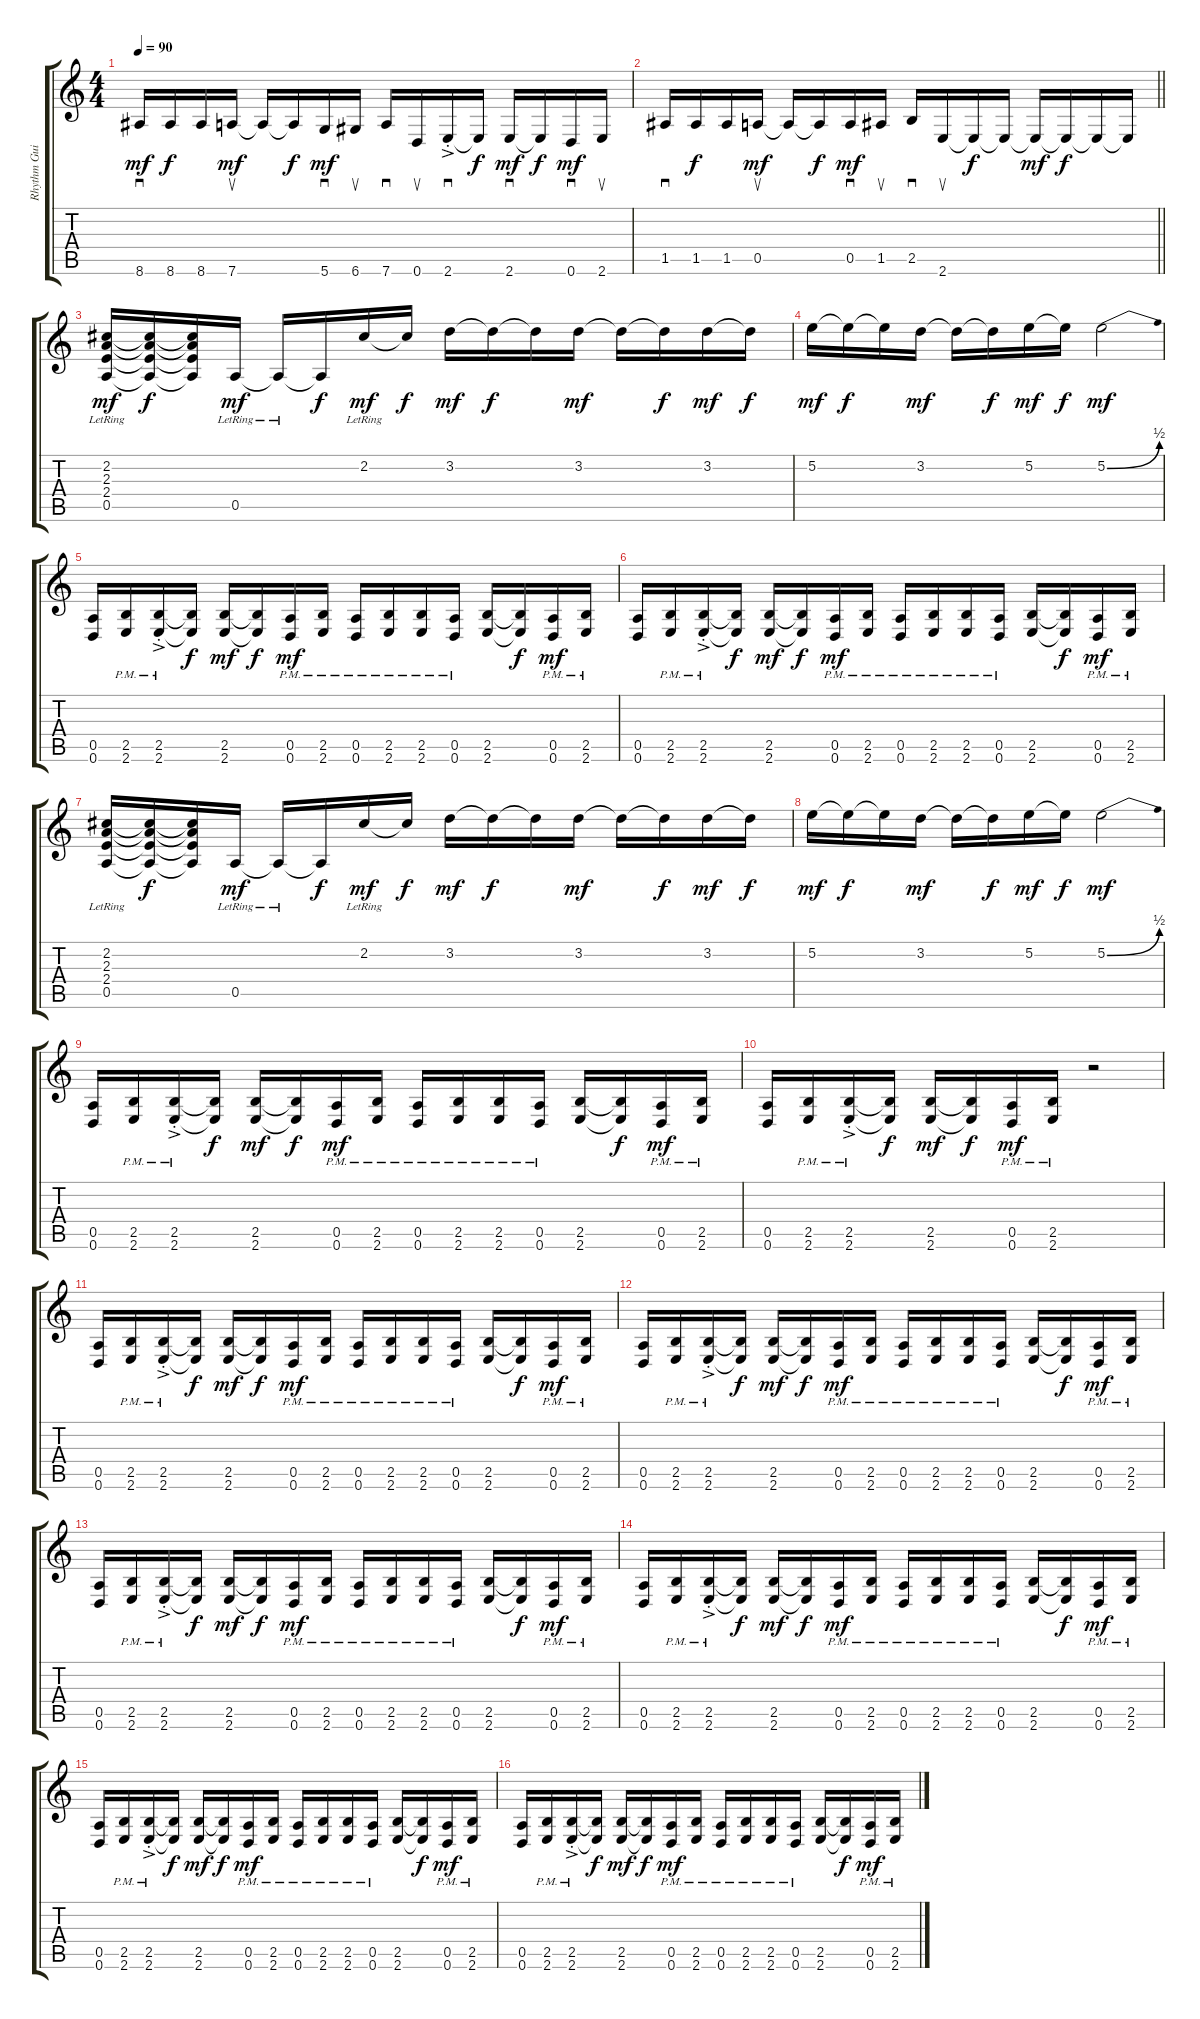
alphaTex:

\track ("Rhythm Guitar" "Rhythm Gui") {instrument distortionguitar}
\staff {score tabs}
\tuning (E4 B3 G3 D3 A2 D2) {hide}
\ts (4 4)
\tempo 90
\clef g2
\ks c
8.6.16{sd dy mf} 8.6.16{dy f} 8.6.16 7.6.16{su dy mf} 7.6{t}.16 7.6{t}.16{dy f} 5.6.16{sd dy mf} 6.6.16{su} 7.6.16{sd} 0.6.16{su} 2.6{ac st}.16{sd} 2.6{t}.16{dy f} 2.6.16{sd dy mf} 2.6{t}.16{dy f} 0.6.16{sd dy mf} 2.6.16{su} |
\barLineRight lightlight
1.5.16{sd} 1.5.16{dy f} 1.5.16 0.5.16{su dy mf} 0.5{t}.16 0.5{t}.16{dy f} 0.5.16{sd dy mf} 1.5.16{su} 2.5.16{sd} 2.6.16{su} 2.6{t}.16{dy f} 2.6{t}.16 2.6{t}.16{dy mf} 2.6{t}.16{dy f} 2.6{t}.16 2.6{t}.16 |
(2.2{lr} 2.3{lr} 2.4{lr} 0.5{lr}).16{dy mf} (2.2{t} 2.3{t} 2.4{t} 0.5{t}).16{dy f} (2.2{t} 2.3{t} 2.4{t} 0.5{t}).16 0.5{lr}.16{dy mf} 0.5{lr t}.16 0.5{t}.16{dy f} 2.2{lr}.16{dy mf} 2.2{t}.16{dy f} 3.2.16{dy mf} 3.2{t}.16{dy f} 3.2{t}.16 3.2.16{dy mf} 3.2{t}.16 3.2{t}.16{dy f} 3.2.16{dy mf} 3.2{t}.16{dy f} |
5.2.16{dy mf} 5.2{t}.16{dy f} 5.2{t}.16 3.2.16{dy mf} 3.2{t}.16 3.2{t}.16{dy f} 5.2.16{dy mf} 5.2{t}.16{dy f} 5.2{be (bend 0 0 60 2)}.2{dy mf} |
(0.5 0.6).16 (2.5 2.6{pm}).16 (2.5 2.6{ac pm st}).16 (2.5{t} 2.6{t}).16{dy f} (2.5 2.6).16{dy mf} (2.5{t} 2.6{t}).16{dy f} (0.5 0.6{pm}).16{dy mf} (2.5 2.6{pm}).16 (0.5 0.6{pm}).16 (2.5 2.6{pm}).16 (2.5 2.6{pm}).16 (0.5 0.6{pm}).16 (2.5 2.6).16 (2.5{t} 2.6{t}).16{dy f} (0.5 0.6{pm}).16{dy mf} (2.5 2.6{pm}).16 |
(0.5 0.6).16 (2.5 2.6{pm}).16 (2.5 2.6{ac pm st}).16 (2.5{t} 2.6{t}).16{dy f} (2.5 2.6).16{dy mf} (2.5{t} 2.6{t}).16{dy f} (0.5 0.6{pm}).16{dy mf} (2.5 2.6{pm}).16 (0.5 0.6{pm}).16 (2.5 2.6{pm}).16 (2.5 2.6{pm}).16 (0.5 0.6{pm}).16 (2.5 2.6).16 (2.5{t} 2.6{t}).16{dy f} (0.5 0.6{pm}).16{dy mf} (2.5 2.6{pm}).16 |
(2.2{lr} 2.3{lr} 2.4{lr} 0.5{lr}).16 (2.2{t} 2.3{t} 2.4{t} 0.5{t}).16{dy f} (2.2{t} 2.3{t} 2.4{t} 0.5{t}).16 0.5{lr}.16{dy mf} 0.5{lr t}.16 0.5{t}.16{dy f} 2.2{lr}.16{dy mf} 2.2{t}.16{dy f} 3.2.16{dy mf} 3.2{t}.16{dy f} 3.2{t}.16 3.2.16{dy mf} 3.2{t}.16 3.2{t}.16{dy f} 3.2.16{dy mf} 3.2{t}.16{dy f} |
5.2.16{dy mf} 5.2{t}.16{dy f} 5.2{t}.16 3.2.16{dy mf} 3.2{t}.16 3.2{t}.16{dy f} 5.2.16{dy mf} 5.2{t}.16{dy f} 5.2{be (bend 0 0 60 2)}.2{dy mf} |
(0.5 0.6).16 (2.5 2.6{pm}).16 (2.5 2.6{ac pm st}).16 (2.5{t} 2.6{t}).16{dy f} (2.5 2.6).16{dy mf} (2.5{t} 2.6{t}).16{dy f} (0.5 0.6{pm}).16{dy mf} (2.5 2.6{pm}).16 (0.5 0.6{pm}).16 (2.5 2.6{pm}).16 (2.5 2.6{pm}).16 (0.5 0.6{pm}).16 (2.5 2.6).16 (2.5{t} 2.6{t}).16{dy f} (0.5 0.6{pm}).16{dy mf} (2.5 2.6{pm}).16 |
(0.5 0.6).16 (2.5 2.6{pm}).16 (2.5 2.6{ac pm st}).16 (2.5{t} 2.6{t}).16{dy f} (2.5 2.6).16{dy mf} (2.5{t} 2.6{t}).16{dy f} (0.5 0.6{pm}).16{dy mf} (2.5 2.6{pm}).16 r.2 |
(0.5 0.6).16 (2.5 2.6{pm}).16 (2.5 2.6{ac pm st}).16 (2.5{t} 2.6{t}).16{dy f} (2.5 2.6).16{dy mf} (2.5{t} 2.6{t}).16{dy f} (0.5 0.6{pm}).16{dy mf} (2.5 2.6{pm}).16 (0.5 0.6{pm}).16 (2.5 2.6{pm}).16 (2.5 2.6{pm}).16 (0.5 0.6{pm}).16 (2.5 2.6).16 (2.5{t} 2.6{t}).16{dy f} (0.5 0.6{pm}).16{dy mf} (2.5 2.6{pm}).16 |
(0.5 0.6).16 (2.5 2.6{pm}).16 (2.5 2.6{ac pm st}).16 (2.5{t} 2.6{t}).16{dy f} (2.5 2.6).16{dy mf} (2.5{t} 2.6{t}).16{dy f} (0.5 0.6{pm}).16{dy mf} (2.5 2.6{pm}).16 (0.5 0.6{pm}).16 (2.5 2.6{pm}).16 (2.5 2.6{pm}).16 (0.5 0.6{pm}).16 (2.5 2.6).16 (2.5{t} 2.6{t}).16{dy f} (0.5 0.6{pm}).16{dy mf} (2.5 2.6{pm}).16 |
(0.5 0.6).16 (2.5 2.6{pm}).16 (2.5 2.6{ac pm st}).16 (2.5{t} 2.6{t}).16{dy f} (2.5 2.6).16{dy mf} (2.5{t} 2.6{t}).16{dy f} (0.5 0.6{pm}).16{dy mf} (2.5 2.6{pm}).16 (0.5 0.6{pm}).16 (2.5 2.6{pm}).16 (2.5 2.6{pm}).16 (0.5 0.6{pm}).16 (2.5 2.6).16 (2.5{t} 2.6{t}).16{dy f} (0.5 0.6{pm}).16{dy mf} (2.5 2.6{pm}).16 |
(0.5 0.6).16 (2.5 2.6{pm}).16 (2.5 2.6{ac pm st}).16 (2.5{t} 2.6{t}).16{dy f} (2.5 2.6).16{dy mf} (2.5{t} 2.6{t}).16{dy f} (0.5 0.6{pm}).16{dy mf} (2.5 2.6{pm}).16 (0.5 0.6{pm}).16 (2.5 2.6{pm}).16 (2.5 2.6{pm}).16 (0.5 0.6{pm}).16 (2.5 2.6).16 (2.5{t} 2.6{t}).16{dy f} (0.5 0.6{pm}).16{dy mf} (2.5 2.6{pm}).16 |
(0.5 0.6).16 (2.5 2.6{pm}).16 (2.5 2.6{ac pm st}).16 (2.5{t} 2.6{t}).16{dy f} (2.5 2.6).16{dy mf} (2.5{t} 2.6{t}).16{dy f} (0.5 0.6{pm}).16{dy mf} (2.5 2.6{pm}).16 (0.5 0.6{pm}).16 (2.5 2.6{pm}).16 (2.5 2.6{pm}).16 (0.5 0.6{pm}).16 (2.5 2.6).16 (2.5{t} 2.6{t}).16{dy f} (0.5 0.6{pm}).16{dy mf} (2.5 2.6{pm}).16 |
(0.5 0.6).16 (2.5 2.6{pm}).16 (2.5 2.6{ac pm st}).16 (2.5{t} 2.6{t}).16{dy f} (2.5 2.6).16{dy mf} (2.5{t} 2.6{t}).16{dy f} (0.5 0.6{pm}).16{dy mf} (2.5 2.6{pm}).16 (0.5 0.6{pm}).16 (2.5 2.6{pm}).16 (2.5 2.6{pm}).16 (0.5 0.6{pm}).16 (2.5 2.6).16 (2.5{t} 2.6{t}).16{dy f} (0.5 0.6{pm}).16{dy mf} (2.5 2.6{pm}).16
